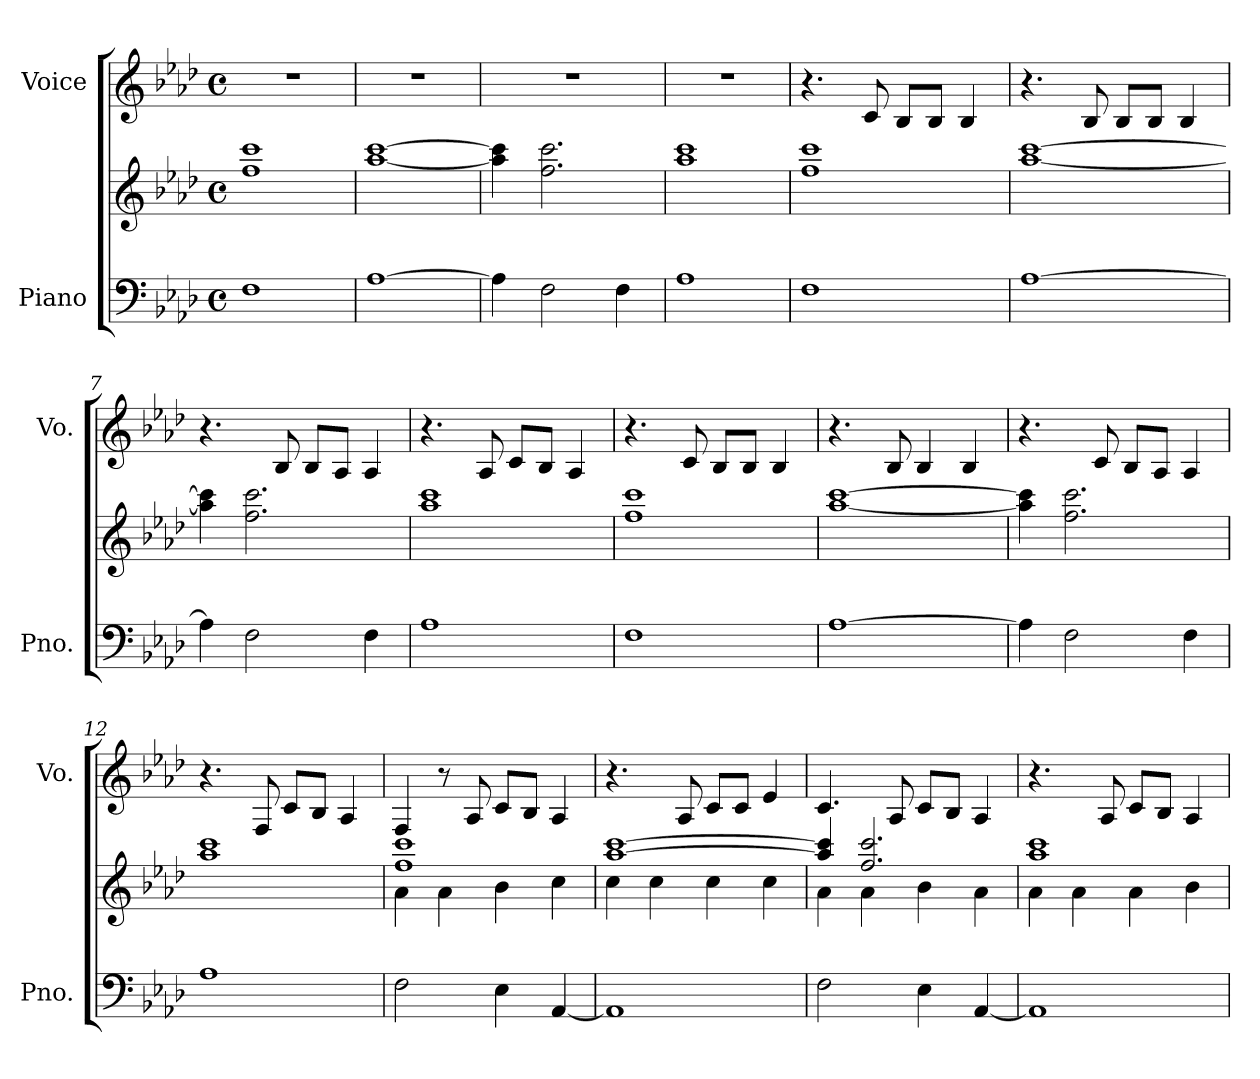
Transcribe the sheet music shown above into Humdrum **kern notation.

**kern	**kern	**kern
*part2	*part2	*part1
*staff3	*staff2	*staff1
*I"Piano	*	*I"Voice
*I'Pno.	*	*I'Vo.
*clefF4	*clefG2	*clefG2
*k[b-e-a-d-]	*k[b-e-a-d-]	*k[b-e-a-d-]
*M4/4	*M4/4	*M4/4
*met(c)	*met(c)	*met(c)
*MM110	*MM110	*MM110
=1	=1	=1
1F	1ff 1ccc	1r
=2	=2	=2
[1A-	[1aa- [1ccc	1r
=3	=3	=3
4A-\]	4aa-\] 4ccc\]	1r
2F\	2.ff\ 2.ccc\	.
4F\	.	.
=4	=4	=4
1A-	1aa- 1ccc	1r
=5	=5	=5
1F	1ff 1ccc	4.r
.	.	8c/
.	.	8B-/L
.	.	8B-/J
.	.	4B-/
=6	=6	=6
[1A-	[1aa- [1ccc	4.r
.	.	8B-/
.	.	8B-/L
.	.	8B-/J
.	.	4B-/
=7	=7	=7
4A-\]	4aa-\] 4ccc\]	4.r
2F\	2.ff\ 2.ccc\	.
.	.	8B-/
.	.	8B-/L
.	.	8A-/J
4F\	.	4A-/
=8	=8	=8
1A-	1aa- 1ccc	4.r
.	.	8A-/
.	.	8c/L
.	.	8B-/J
.	.	4A-/
!!LO:LB:g=z
=9	=9	=9
1F	1ff 1ccc	4.r
.	.	8c/
.	.	8B-/L
.	.	8B-/J
.	.	4B-/
=10	=10	=10
[1A-	[1aa- [1ccc	4.r
.	.	8B-/
.	.	4B-/
.	.	4B-/
=11	=11	=11
4A-\]	4aa-\] 4ccc\]	4.r
2F\	2.ff\ 2.ccc\	.
.	.	8c/
.	.	8B-/L
.	.	8A-/J
4F\	.	4A-/
=12	=12	=12
1A-	1aa- 1ccc	4.r
.	.	8F/
.	.	8c/L
.	.	8B-/J
.	.	4A-/
=13	=13	=13
*	*^	*
2F\	1ff 1ccc	4a-\	4F/
.	.	4a-\	8r
.	.	.	8A-/
4E-\	.	4b-\	8c/L
.	.	.	8B-/J
[4AA-/	.	4cc\	4A-/
=14	=14	=14	=14
1AA-]	[1aa- [1ccc	4cc\	4.r
.	.	4cc\	.
.	.	.	8A-/
.	.	4cc\	8c/L
.	.	.	8c/J
.	.	4cc\	4e-/
!!LO:LB:g=z
=15	=15	=15	=15
2F\	4aa-/] 4ccc/]	4a-\	4.c/
.	2.ff/ 2.ccc/	4a-\	.
.	.	.	8A-/
4E-\	.	4b-\	8c/L
.	.	.	8B-/J
[4AA-/	.	4a-\	4A-/
=16	=16	=16	=16
1AA-]	1aa- 1ccc	4a-\	4.r
.	.	4a-\	.
.	.	.	8A-/
.	.	4a-\	8c/L
.	.	.	8B-/J
.	.	4b-\	4A-/
*	*v	*v	*
=	=	=
*-	*-	*-
